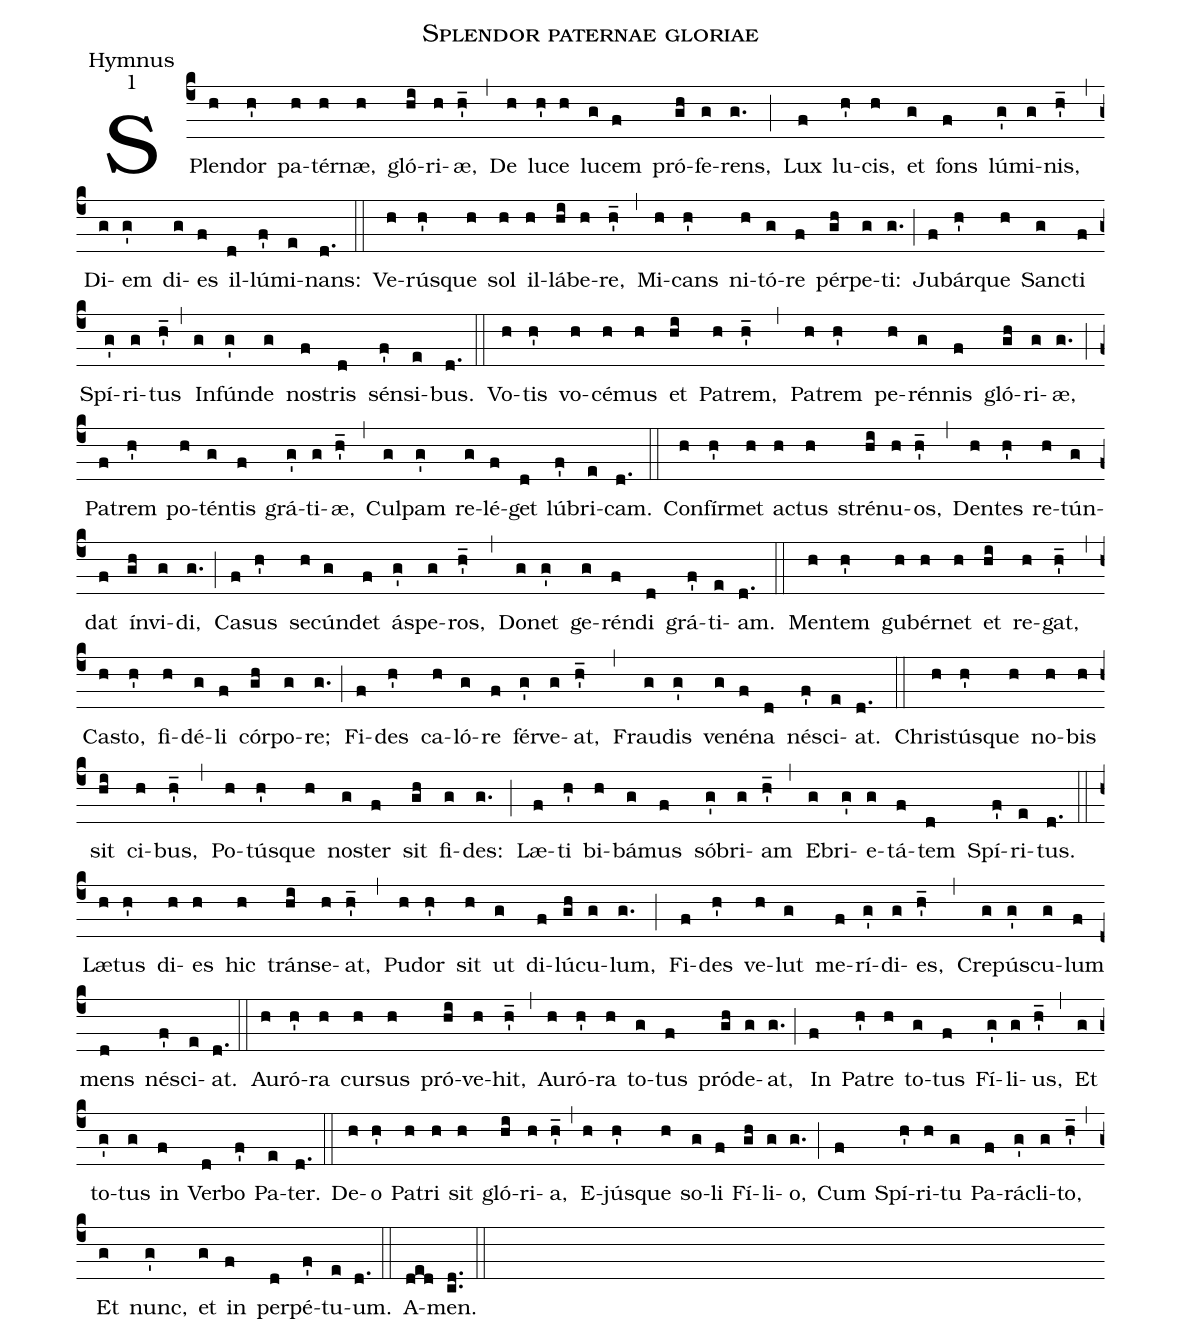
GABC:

name:Splendor paternae gloriae;
office-part:Hymnus;
mode:1;
%%
(c4)
SPlen(h)dor(h') pa(h)tér(h)næ,(h) gló(hi)ri(h)æ,(h'_) (,)
De(h) lu(h')ce(h) lu(g)cem(f) pró(gh)fe(g)rens,(g.) (;)
Lux(f) lu(h')cis,(h) et(g) fons(f) lú(g')mi(g)nis,(h'_) (,)
Di(g)em(g') di(g)es(f) il(d)lú(f')mi(e)nans:(d.) (::)

Ve(h)rús(h')que(h) sol(h) il(h)lá(hi)be(h)re,(h'_) (,)
Mi(h)cans(h') ni(h)tó(g)re(f) pér(gh)pe(g)ti:(g.) (;)
Ju(f)bár(h')que(h) San(g)cti(f) Spí(g')ri(g)tus(h'_) (,)
In(g)fún(g')de(g) no(f)stris(d) sén(f')si(e)bus.(d.) (::)

Vo(h)tis(h') vo(h)cé(h)mus(h) et(hi) Pa(h)trem,(h'_) (,)
Pa(h)trem(h') pe(h)rén(g)nis(f) gló(gh)ri(g)æ,(g.) (;)
Pa(f)trem(h') po(h)tén(g)tis(f) grá(g')ti(g)æ,(h'_) (,)
Cul(g)pam(g') re(g)lé(f)get(d) lú(f')bri(e)cam.(d.) (::)

Con(h)fír(h')met(h) a(h)ctus(h) stré(hi)nu(h)os,(h'_) (,)
Den(h)tes(h') re(h)tún(g)dat(f) ín(gh)vi(g)di,(g.) (;)
Ca(f)sus(h') se(h)cún(g)det(f) á(g')spe(g)ros,(h'_) (,)
Do(g)net(g') ge(g)rén(f)di(d) grá(f')ti(e)am.(d.) (::)

Men(h)tem(h') gu(h)bér(h)net(h) et(hi) re(h)gat,(h'_) (,)
Ca(h)sto,(h') fi(h)dé(g)li(f) cór(gh)po(g)re;(g.) (;)
Fi(f)des(h') ca(h)ló(g)re(f) fér(g')ve(g)at,(h'_) (,)
Frau(g)dis(g') ve(g)né(f)na(d) né(f')sci(e)at.(d.) (::)

Chri(h)stús(h')que(h) no(h)bis(h) sit(hi) ci(h)bus,(h'_) (,)
Po(h)tús(h')que(h) no(g)ster(f) sit(gh) fi(g)des:(g.) (;)
Læ(f)ti(h') bi(h)bá(g)mus(f) só(g')bri(g)am(h'_) (,)
E(g)bri(g')e(g)tá(f)tem(d) Spí(f')ri(e)tus.(d.) (::)

Læ(h)tus(h') di(h)es(h) hic(h) trán(hi)se(h)at,(h'_) (,)
Pu(h)dor(h') sit(h) ut(g) di(f)lú(gh)cu(g)lum,(g.) (;)
Fi(f)des(h') ve(h)lut(g) me(f)rí(g')di(g)es,(h'_) (,)
Cre(g)pú(g')scu(g)lum(f) mens(d) né(f')sci(e)at.(d.) (::)

Au(h)ró(h')ra(h) cur(h)sus(h) pró(hi)ve(h)hit,(h'_) (,)
Au(h)ró(h')ra(h) to(g)tus(f) pró(gh)de(g)at,(g.) (;)
In(f) Pa(h')tre(h) to(g)tus(f) Fí(g')li(g)us,(h'_) (,)
Et(g) to(g')tus(g) in(f) Ver(d)bo(f') Pa(e)ter.(d.) (::)

De(h)o(h') Pa(h)tri(h) sit(h) gló(hi)ri(h)a,(h'_) (,)
E(h)jús(h')que(h) so(g)li(f) Fí(gh)li(g)o,(g.) (;)
Cum(f) Spí(h')ri(h)tu(g) Pa(f)rá(g')cli(g)to,(h'_) (,)
Et(g) nunc,(g') et(g) in(f) per(d)pé(f')tu(e)um.(d.) (::)

A(ded)men.(cd..) (::)
